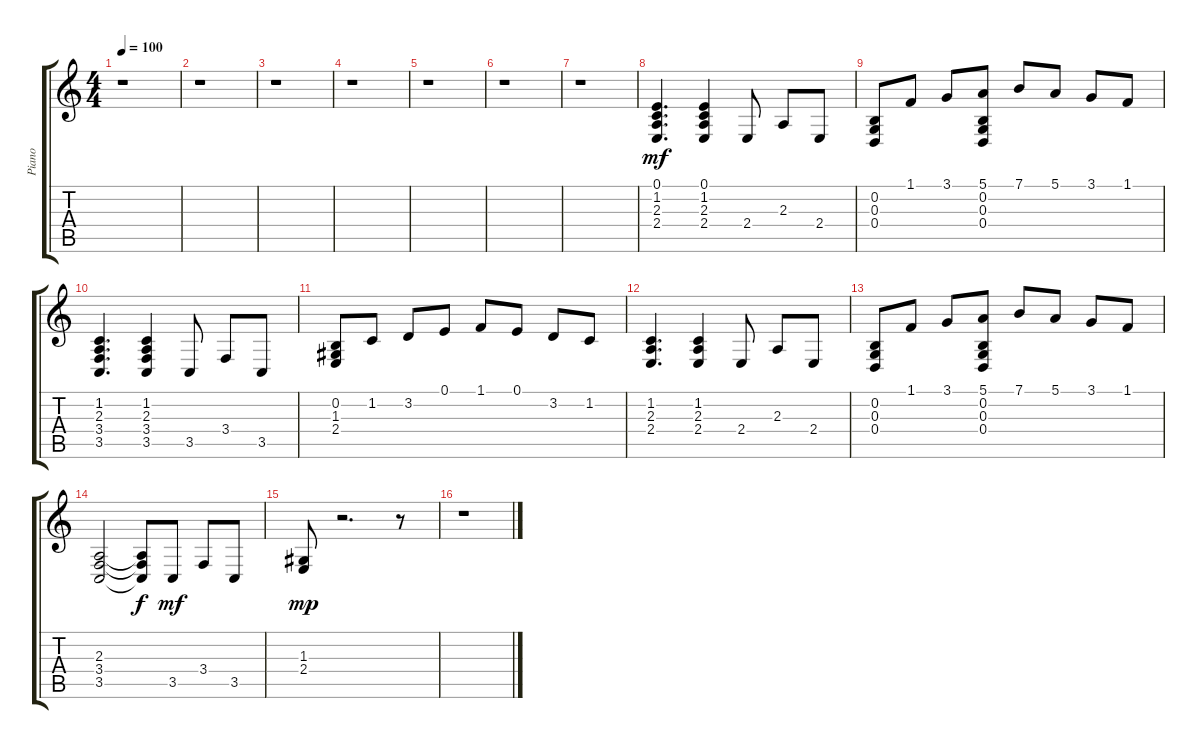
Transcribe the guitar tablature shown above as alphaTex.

\track ("Piano" "Piano") {instrument brightacousticpiano}
\staff {score tabs}
\tuning (E4 B3 G3 D3 A2 E2) {hide}
\ts (4 4)
\tempo 100
\clef g2
\ks c
r.1{dy mf} |
r.1 |
r.1 |
r.1 |
r.1 |
r.1 |
r.1 |
(0.1 1.2 2.3 2.4).4{d volume 14 balance 8} (0.1 1.2 2.3 2.4).4 2.4.8 2.3.8 2.4.8 |
(0.2 0.3 0.4).8 1.1.8 3.1.8 (5.1 0.2 0.3 0.4).8 7.1.8 5.1.8 3.1.8 1.1.8 |
(1.2 2.3 3.4 3.5).4{d} (1.2 2.3 3.4 3.5).4 3.5.8 3.4.8 3.5.8 |
(0.2 1.3 2.4).8 1.2.8 3.2.8 0.1.8 1.1.8 0.1.8 3.2.8 1.2.8 |
(1.2 2.3 2.4).4{d} (1.2 2.3 2.4).4 2.4.8 2.3.8 2.4.8 |
(0.2 0.3 0.4).8 1.1.8 3.1.8 (5.1 0.2 0.3 0.4).8 7.1.8 5.1.8 3.1.8 1.1.8 |
(2.3 3.4 3.5).2 (2.3{t} 3.4{t} 3.5{t}).8{dy f} 3.5.8{dy mf} 3.4.8 3.5.8 |
(1.3 2.4).8{dy mp} r.2{d} r.8 |
r.1
